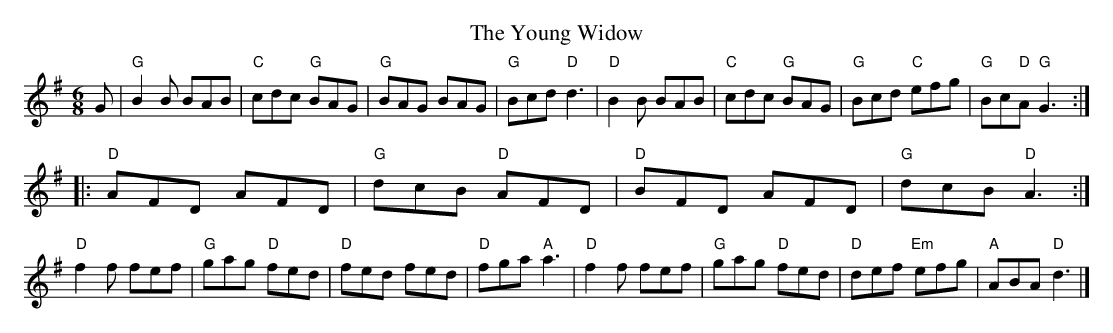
X:1
T:The Young Widow
M:6/8
L:1/8
V:1
K:G
G | "G" B2 B BAB | "C" cdc "G" BAG | "G" BAG BAG | "G" Bcd "D" d3 | "D" B2 B BAB | "C" cdc "G" BAG | "G" Bcd "C" efg | "G" Bc"D"A "G"G3 :|
|: "D" AFD AFD | "G" dcB "D" AFD | "D" BFD AFD | "G" dcB "D" A3 :|
"D" f2 f fef | "G" gag "D" fed | "D" fed fed | "D" fga "A" a3 | "D" f2 f fef | "G" gag "D" fed | "D" def "Em" efg | "A" ABA "D" d3 |]
